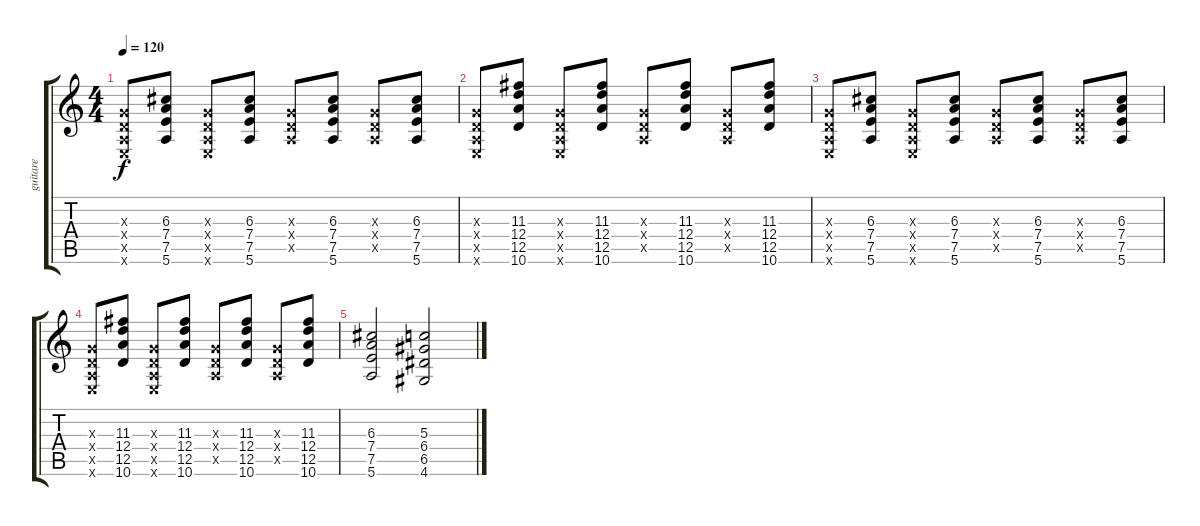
\track ("guitare" "guitare") {instrument acousticguitarsteel}
\staff {score tabs}
\tuning (E4 B3 G3 D3 A2 E2) {hide}
\ts (4 4)
\tempo 120
\clef g2
\ks c
(0.3{x} 0.4{x} 0.5{x} 0.6{x}).8{dy f} (6.3 7.4 7.5 5.6).8 (0.3{x} 0.4{x} 0.5{x} 0.6{x}).8 (6.3 7.4 7.5 5.6).8 (0.3{x} 0.4{x} 0.5{x}).8 (6.3 7.4 7.5 5.6).8 (0.3{x} 0.4{x} 0.5{x}).8 (6.3 7.4 7.5 5.6).8 |
(0.3{x} 0.4{x} 0.5{x} 0.6{x}).8 (11.3 12.4 12.5 10.6).8 (0.3{x} 0.4{x} 0.5{x} 0.6{x}).8 (11.3 12.4 12.5 10.6).8 (0.3{x} 0.4{x} 0.5{x}).8 (11.3 12.4 12.5 10.6).8 (0.3{x} 0.4{x} 0.5{x}).8 (11.3 12.4 12.5 10.6).8 |
(0.3{x} 0.4{x} 0.5{x} 0.6{x}).8 (6.3 7.4 7.5 5.6).8 (0.3{x} 0.4{x} 0.5{x} 0.6{x}).8 (6.3 7.4 7.5 5.6).8 (0.3{x} 0.4{x} 0.5{x}).8 (6.3 7.4 7.5 5.6).8 (0.3{x} 0.4{x} 0.5{x}).8 (6.3 7.4 7.5 5.6).8 |
(0.3{x} 0.4{x} 0.5{x} 0.6{x}).8 (11.3 12.4 12.5 10.6).8 (0.3{x} 0.4{x} 0.5{x} 0.6{x}).8 (11.3 12.4 12.5 10.6).8 (0.3{x} 0.4{x} 0.5{x}).8 (11.3 12.4 12.5 10.6).8 (0.3{x} 0.4{x} 0.5{x}).8 (11.3 12.4 12.5 10.6).8 |
(6.3 7.4 7.5 5.6).2 (5.3 6.4 6.5 4.6).2
